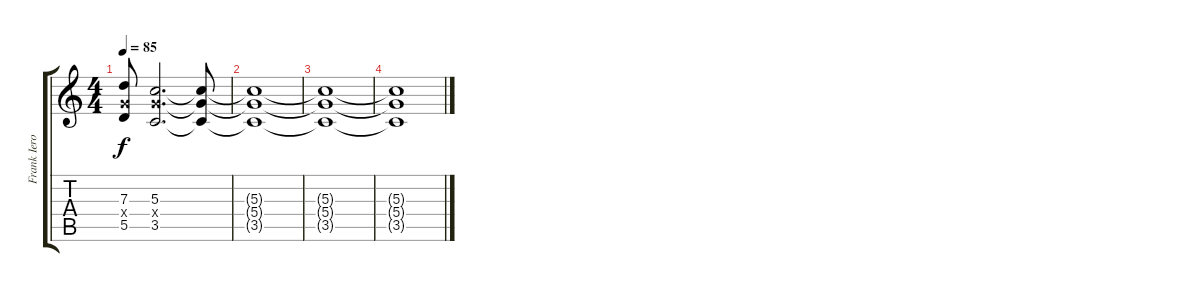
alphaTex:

\track ("Frank Iero (Lead Guitar)" "Frank Iero") {instrument distortionguitar}
\staff {score tabs}
\tuning (E4 B3 G3 D3 A2 E2) {hide}
\ts (4 4)
\tempo 85
\clef g2
\ks c
(7.3 5.4{x} 5.5).8{dy f} (5.3 5.4{x} 3.5).2{d} (5.3{t} 5.4{t} 3.5{t}).8 |
(5.3{t} 5.4{t} 3.5{t}).1 |
(5.3{t} 5.4{t} 3.5{t}).1 |
(5.3{t} 5.4{t} 3.5{t}).1
